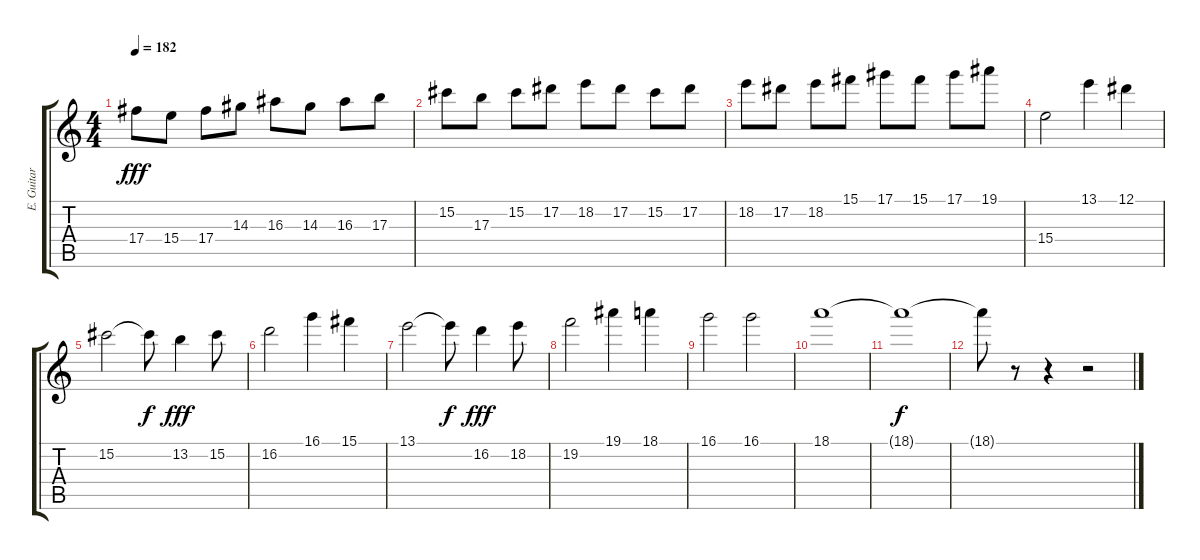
\track ("E. Guitar I" "E. Guitar ") {instrument overdrivenguitar}
\staff {score tabs}
\tuning (Eb4 Bb3 Gb3 Db3 Ab2 Eb2) {hide}
\ts (4 4)
\tempo 182
\clef g2
\ks c
17.4.8{dy fff} 15.4.8 17.4.8 14.3.8 16.3.8 14.3.8 16.3.8 17.3.8 |
15.2.8 17.3.8 15.2.8 17.2.8 18.2.8 17.2.8 15.2.8 17.2.8 |
18.2.8 17.2.8 18.2.8 15.1.8 17.1.8 15.1.8 17.1.8 19.1.8 |
15.4.2 13.1.4 12.1.4 |
15.2.2 15.2{t}.8{dy f} 13.2.4{dy fff} 15.2.8 |
16.2.2 16.1.4 15.1.4 |
13.1.2 13.1{t}.8{dy f} 16.2.4{dy fff} 18.2.8 |
19.2.2 19.1.4 18.1.4 |
16.1.2 16.1.2 |
18.1.1 |
18.1{t}.1{dy f} |
18.1{t}.8 r.8 r.4 r.2
